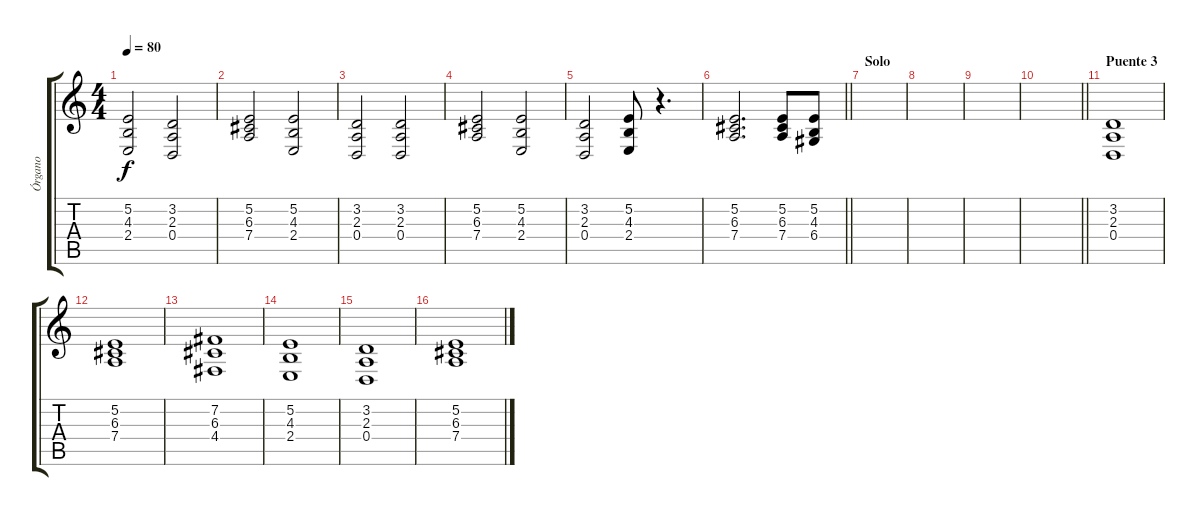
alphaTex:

\track ("Órgano" "Órgano") {instrument drawbarorgan}
\staff {score tabs}
\tuning (E4 B3 G3 D3 A2 E2) {hide}
\ts (4 4)
\tempo 80
\clef g2
\ks c
(5.2 4.3 2.4).2{dy f} (3.2 2.3 0.4).2 |
(5.2 6.3 7.4).2 (5.2 4.3 2.4).2 |
(3.2 2.3 0.4).2 (3.2 2.3 0.4).2 |
(5.2 6.3 7.4).2 (5.2 4.3 2.4).2 |
(3.2 2.3 0.4).2 (5.2 4.3 2.4).8 r.4{d} |
\barLineRight lightlight
(5.2 6.3 7.4).2{d} (5.2 6.3 7.4).8 (5.2 4.3 6.4).8 |
\section ("" "Solo")
|
|
|
\barLineRight lightlight
|
\section ("" "Puente 3")
(3.2 2.3 0.4).1 |
(5.2 6.3 7.4).1 |
(7.2 6.3 4.4).1 |
(5.2 4.3 2.4).1 |
(3.2 2.3 0.4).1 |
(5.2 6.3 7.4).1
